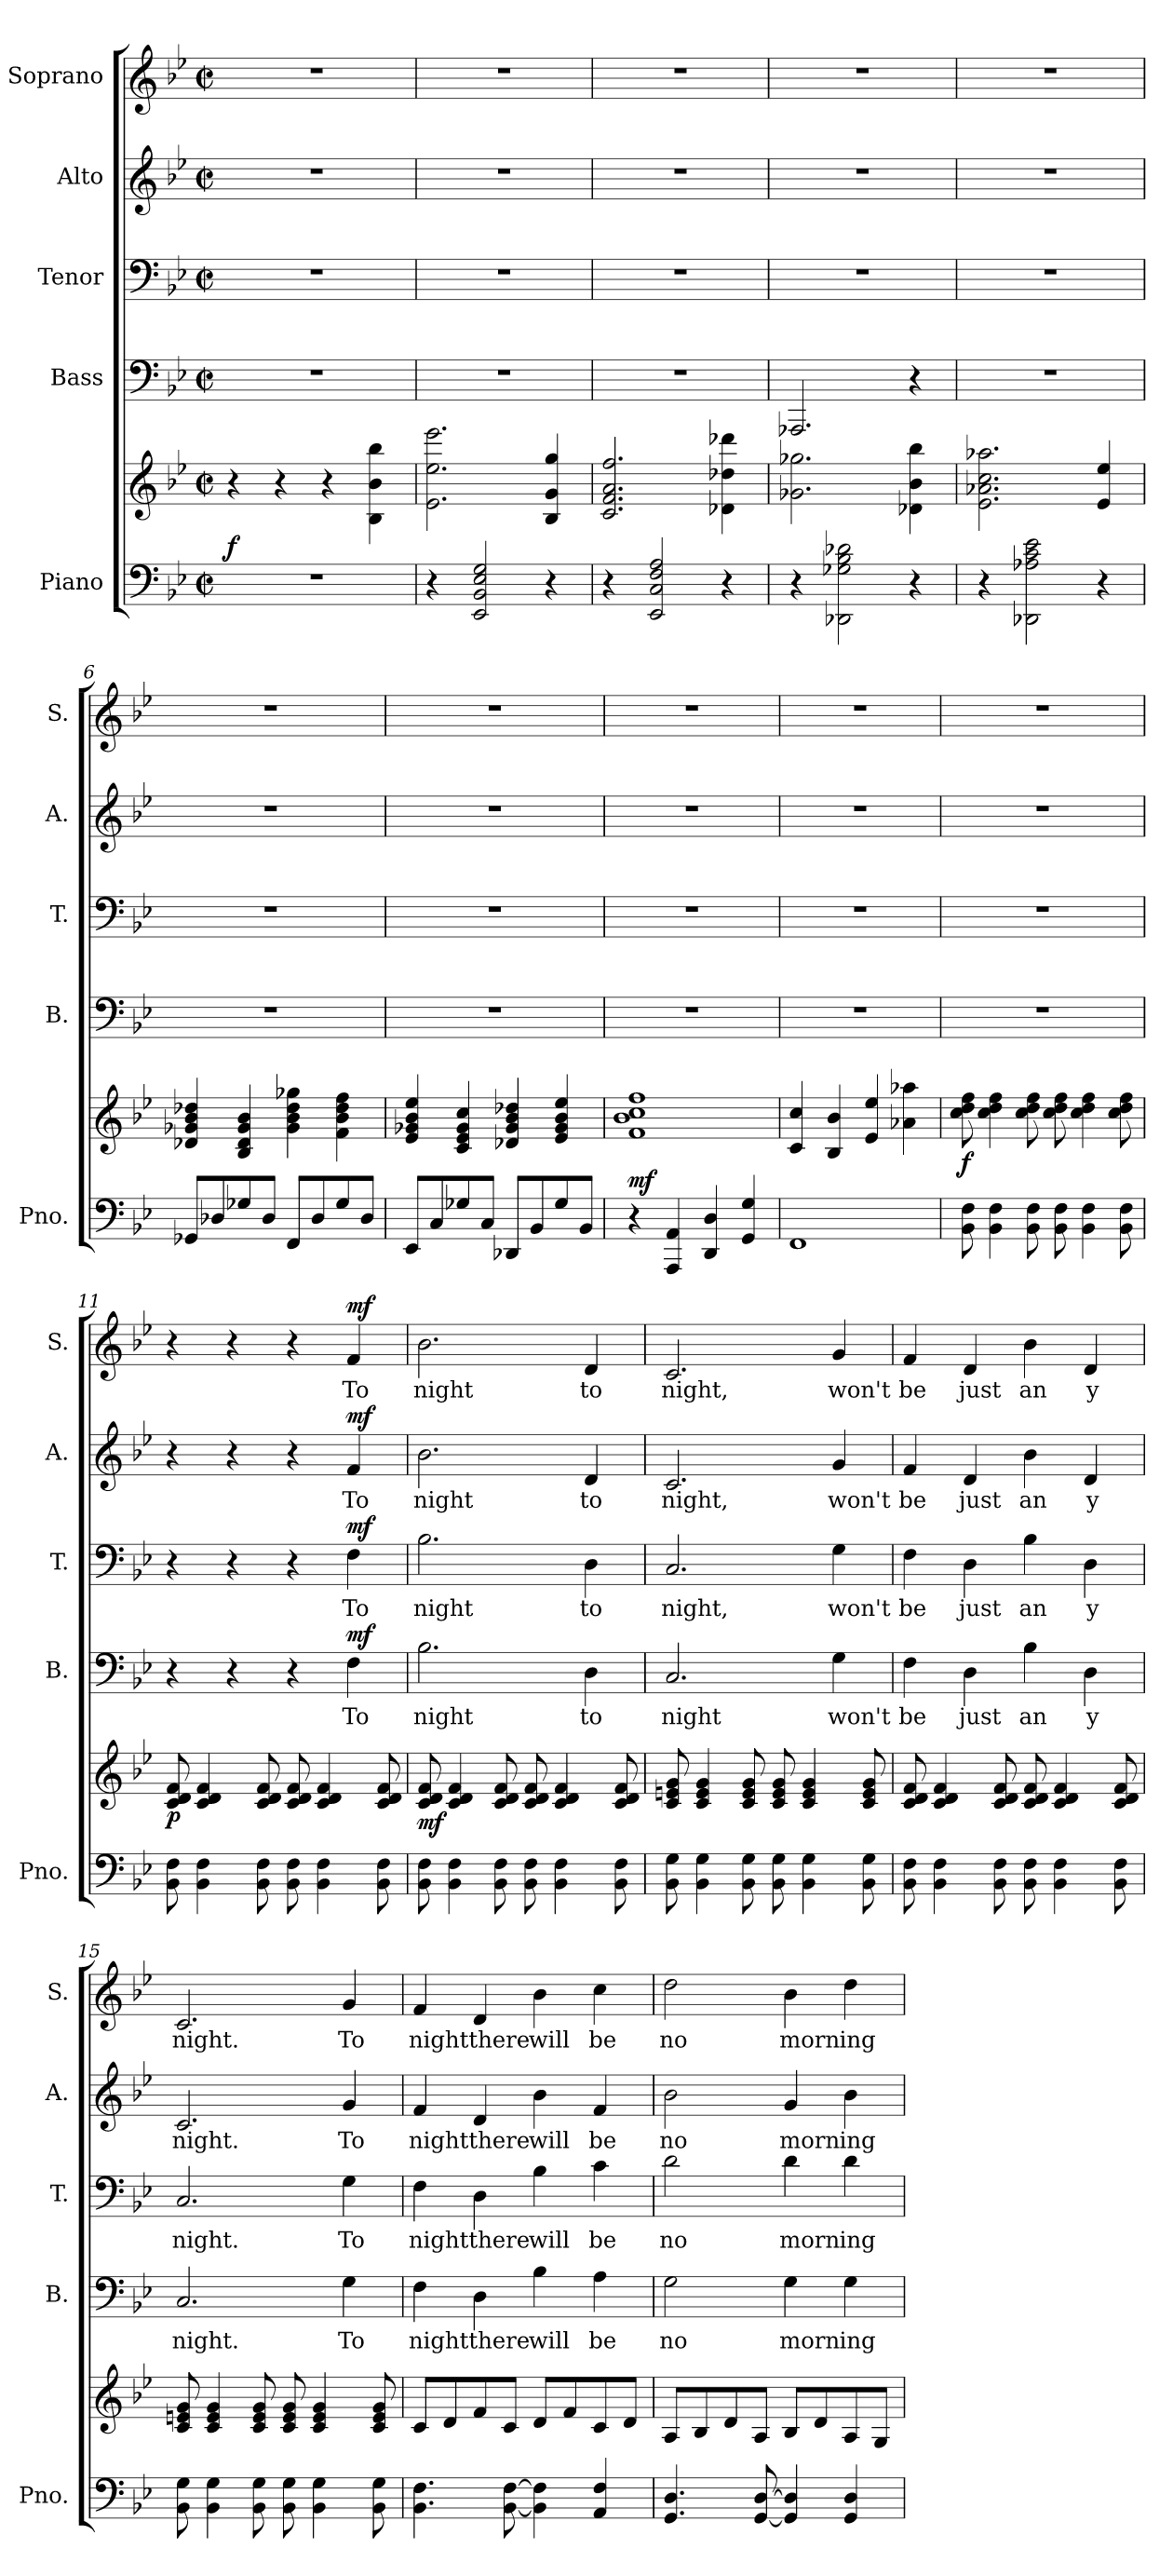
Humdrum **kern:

**kern	**kern	**dynam	**kern	**text	**dynam	**kern	**text	**dynam	**kern	**text	**dynam	**kern	**text	**dynam
*part5	*part5	*part5	*part4	*part4	*part4	*part3	*part3	*part3	*part2	*part2	*part2	*part1	*part1	*part1
*staff6	*staff5	*staff5/6	*staff4	*staff4	*staff4	*staff3	*staff3	*staff3	*staff2	*staff2	*staff2	*staff1	*staff1	*staff1
*I"Piano	*	*	*I"Bass	*	*	*I"Tenor	*	*	*I"Alto	*	*	*I"Soprano	*	*
*I'Pno.	*	*	*I'B.	*	*	*I'T.	*	*	*I'A.	*	*	*I'S.	*	*
*clefF4	*clefG2	*	*clefF4	*	*	*clefF4	*	*	*clefG2	*	*	*clefG2	*	*
*k[b-e-]	*k[b-e-]	*	*k[b-e-]	*	*	*k[b-e-]	*	*	*k[b-e-]	*	*	*k[b-e-]	*	*
*M2/2	*M2/2	*	*M2/2	*	*	*M2/2	*	*	*M2/2	*	*	*M2/2	*	*
*met(c|)	*met(c|)	*	*met(c|)	*	*	*met(c|)	*	*	*met(c|)	*	*	*met(c|)	*	*
*MM144	*MM144	*	*MM144	*	*	*MM144	*	*	*MM144	*	*	*MM144	*	*
=1	=1	=1	=1	=1	=1	=1	=1	=1	=1	=1	=1	=1	=1	=1
!	!	!LO:DY:a=2	!	!	!	!	!	!	!	!	!	!	!	!
1r	4r	f	1r	.	.	1r	.	.	1r	.	.	1r	.	.
.	4r	.	.	.	.	.	.	.	.	.	.	.	.	.
.	4r	.	.	.	.	.	.	.	.	.	.	.	.	.
.	4B-\ 4b-\ 4bb-\	.	.	.	.	.	.	.	.	.	.	.	.	.
=2	=2	=2	=2	=2	=2	=2	=2	=2	=2	=2	=2	=2	=2	=2
4r	2.e-\ 2.ee-\ 2.eee-\	.	1r	.	.	1r	.	.	1r	.	.	1r	.	.
2EE-/ 2BB-/ 2E-/ 2G/	.	.	.	.	.	.	.	.	.	.	.	.	.	.
4r	4B-/ 4g/ 4gg/	.	.	.	.	.	.	.	.	.	.	.	.	.
=3	=3	=3	=3	=3	=3	=3	=3	=3	=3	=3	=3	=3	=3	=3
4r	2.c/ 2.f/ 2.a/ 2.ff/	.	1r	.	.	1r	.	.	1r	.	.	1r	.	.
2EE-/ 2C/ 2F/ 2A/	.	.	.	.	.	.	.	.	.	.	.	.	.	.
4r	4d-X\ 4dd-X\ 4ddd-X\	.	.	.	.	.	.	.	.	.	.	.	.	.
=4	=4	=4	=4	=4	=4	=4	=4	=4	=4	=4	=4	=4	=4	=4
4r	2.g-X\ 2.gg-X\	.	2.AAA-X/	.	.	1r	.	.	1r	.	.	1r	.	.
2DD-X\ 2G-X\ 2B-\ 2d-X\	.	.	.	.	.	.	.	.	.	.	.	.	.	.
4r	4d-X\ 4b-\ 4bb-\	.	4r	.	.	.	.	.	.	.	.	.	.	.
=5	=5	=5	=5	=5	=5	=5	=5	=5	=5	=5	=5	=5	=5	=5
4r	2.e-\ 2.a-X\ 2.cc\ 2.aa-X\	.	1r	.	.	1r	.	.	1r	.	.	1r	.	.
2DD-X\ 2A-X\ 2c\ 2e-\	.	.	.	.	.	.	.	.	.	.	.	.	.	.
4r	4e-/ 4ee-/	.	.	.	.	.	.	.	.	.	.	.	.	.
=6	=6	=6	=6	=6	=6	=6	=6	=6	=6	=6	=6	=6	=6	=6
8GG-X/L	4d-X/ 4g-X/ 4b-/ 4dd-X/	.	1r	.	.	1r	.	.	1r	.	.	1r	.	.
8D-X/	.	.	.	.	.	.	.	.	.	.	.	.	.	.
8G-X/	4B-/ 4d-/ 4g-/ 4b-/	.	.	.	.	.	.	.	.	.	.	.	.	.
8D-/J	.	.	.	.	.	.	.	.	.	.	.	.	.	.
8FF/L	4g-\ 4b-\ 4dd-\ 4gg-X\	.	.	.	.	.	.	.	.	.	.	.	.	.
8D-/	.	.	.	.	.	.	.	.	.	.	.	.	.	.
8G-/	4f\ 4b-\ 4dd-\ 4ff\	.	.	.	.	.	.	.	.	.	.	.	.	.
8D-/J	.	.	.	.	.	.	.	.	.	.	.	.	.	.
!!LO:LB:g=z
=7	=7	=7	=7	=7	=7	=7	=7	=7	=7	=7	=7	=7	=7	=7
8EE-/L	4e-/ 4g-X/ 4b-/ 4ee-/	.	1r	.	.	1r	.	.	1r	.	.	1r	.	.
8C/	.	.	.	.	.	.	.	.	.	.	.	.	.	.
8G-X/	4c/ 4e-/ 4g-/ 4cc/	.	.	.	.	.	.	.	.	.	.	.	.	.
8C/J	.	.	.	.	.	.	.	.	.	.	.	.	.	.
8DD-X/L	4d-X/ 4g-/ 4b-/ 4dd-X/	.	.	.	.	.	.	.	.	.	.	.	.	.
8BB-/	.	.	.	.	.	.	.	.	.	.	.	.	.	.
8G-/	4e-/ 4g-/ 4b-/ 4ee-/	.	.	.	.	.	.	.	.	.	.	.	.	.
8BB-/J	.	.	.	.	.	.	.	.	.	.	.	.	.	.
=8	=8	=8	=8	=8	=8	=8	=8	=8	=8	=8	=8	=8	=8	=8
!	!	!LO:DY:a=2	!	!	!	!	!	!	!	!	!	!	!	!
4r	1f 1b- 1cc 1ff	mf	1r	.	.	1r	.	.	1r	.	.	1r	.	.
4AAA/ 4AA/	.	.	.	.	.	.	.	.	.	.	.	.	.	.
4DD/ 4D/	.	.	.	.	.	.	.	.	.	.	.	.	.	.
4GG/ 4G/	.	.	.	.	.	.	.	.	.	.	.	.	.	.
=9	=9	=9	=9	=9	=9	=9	=9	=9	=9	=9	=9	=9	=9	=9
1FF	4c/ 4cc/	.	1r	.	.	1r	.	.	1r	.	.	1r	.	.
.	4B-/ 4b-/	.	.	.	.	.	.	.	.	.	.	.	.	.
.	4e-/ 4ee-/	.	.	.	.	.	.	.	.	.	.	.	.	.
.	4a-X\ 4aa-X\	.	.	.	.	.	.	.	.	.	.	.	.	.
=10	=10	=10	=10	=10	=10	=10	=10	=10	=10	=10	=10	=10	=10	=10
!	!	!LO:DY:b	!	!	!	!	!	!	!	!	!	!	!	!
8BB-\ 8F\	8cc\ 8dd\ 8ff\	f	1r	.	.	1r	.	.	1r	.	.	1r	.	.
4BB-\ 4F\	4cc\ 4dd\ 4ff\	.	.	.	.	.	.	.	.	.	.	.	.	.
8BB-\ 8F\	8cc\ 8dd\ 8ff\	.	.	.	.	.	.	.	.	.	.	.	.	.
8BB-\ 8F\	8cc\ 8dd\ 8ff\	.	.	.	.	.	.	.	.	.	.	.	.	.
4BB-\ 4F\	4cc\ 4dd\ 4ff\	.	.	.	.	.	.	.	.	.	.	.	.	.
8BB-\ 8F\	8cc\ 8dd\ 8ff\	.	.	.	.	.	.	.	.	.	.	.	.	.
!!LO:PB:g=z
=11	=11	=11	=11	=11	=11	=11	=11	=11	=11	=11	=11	=11	=11	=11
!	!	!LO:DY:b	!	!	!	!	!	!	!	!	!	!	!	!
8BB-\ 8F\	8c/ 8d/ 8f/	p	4r	.	.	4r	.	.	4r	.	.	4r	.	.
4BB-\ 4F\	4c/ 4d/ 4f/	.	.	.	.	.	.	.	.	.	.	.	.	.
.	.	.	4r	.	.	4r	.	.	4r	.	.	4r	.	.
8BB-\ 8F\	8c/ 8d/ 8f/	.	.	.	.	.	.	.	.	.	.	.	.	.
8BB-\ 8F\	8c/ 8d/ 8f/	.	4r	.	.	4r	.	.	4r	.	.	4r	.	.
4BB-\ 4F\	4c/ 4d/ 4f/	.	.	.	.	.	.	.	.	.	.	.	.	.
!	!	!	!	!	!LO:DY:a	!	!	!LO:DY:a	!	!	!LO:DY:a	!	!	!LO:DY:a
.	.	.	4F\	To	mf	4F\	To	mf	4f/	To	mf	4f/	To	mf
8BB-\ 8F\	8c/ 8d/ 8f/	.	.	.	.	.	.	.	.	.	.	.	.	.
=12	=12	=12	=12	=12	=12	=12	=12	=12	=12	=12	=12	=12	=12	=12
!	!	!LO:DY:b	!	!	!	!	!	!	!	!	!	!	!	!
8BB-\ 8F\	8c/ 8d/ 8f/	mf	2.B-\	night	.	2.B-\	night	.	2.b-\	night	.	2.b-\	night	.
4BB-\ 4F\	4c/ 4d/ 4f/	.	.	.	.	.	.	.	.	.	.	.	.	.
8BB-\ 8F\	8c/ 8d/ 8f/	.	.	.	.	.	.	.	.	.	.	.	.	.
8BB-\ 8F\	8c/ 8d/ 8f/	.	.	.	.	.	.	.	.	.	.	.	.	.
4BB-\ 4F\	4c/ 4d/ 4f/	.	.	.	.	.	.	.	.	.	.	.	.	.
.	.	.	4D\	to	.	4D\	to	.	4d/	to	.	4d/	to	.
8BB-\ 8F\	8c/ 8d/ 8f/	.	.	.	.	.	.	.	.	.	.	.	.	.
=13	=13	=13	=13	=13	=13	=13	=13	=13	=13	=13	=13	=13	=13	=13
8BB-\ 8G\	8c/ 8en/ 8g/	.	2.C/	night	.	2.C/	night,	.	2.c/	night,	.	2.c/	night,	.
4BB-\ 4G\	4c/ 4e/ 4g/	.	.	.	.	.	.	.	.	.	.	.	.	.
8BB-\ 8G\	8c/ 8e/ 8g/	.	.	.	.	.	.	.	.	.	.	.	.	.
8BB-\ 8G\	8c/ 8e/ 8g/	.	.	.	.	.	.	.	.	.	.	.	.	.
4BB-\ 4G\	4c/ 4e/ 4g/	.	.	.	.	.	.	.	.	.	.	.	.	.
.	.	.	4G\	won't	.	4G\	won't	.	4g/	won't	.	4g/	won't	.
8BB-\ 8G\	8c/ 8e/ 8g/	.	.	.	.	.	.	.	.	.	.	.	.	.
!!LO:LB:g=z
=14	=14	=14	=14	=14	=14	=14	=14	=14	=14	=14	=14	=14	=14	=14
8BB-\ 8F\	8c/ 8d/ 8f/	.	4F\	be	.	4F\	be	.	4f/	be	.	4f/	be	.
4BB-\ 4F\	4c/ 4d/ 4f/	.	.	.	.	.	.	.	.	.	.	.	.	.
.	.	.	4D\	just	.	4D\	just	.	4d/	just	.	4d/	just	.
8BB-\ 8F\	8c/ 8d/ 8f/	.	.	.	.	.	.	.	.	.	.	.	.	.
8BB-\ 8F\	8c/ 8d/ 8f/	.	4B-\	an	.	4B-\	an	.	4b-\	an	.	4b-\	an	.
4BB-\ 4F\	4c/ 4d/ 4f/	.	.	.	.	.	.	.	.	.	.	.	.	.
.	.	.	4D\	y	.	4D\	y	.	4d/	y	.	4d/	y	.
8BB-\ 8F\	8c/ 8d/ 8f/	.	.	.	.	.	.	.	.	.	.	.	.	.
=15	=15	=15	=15	=15	=15	=15	=15	=15	=15	=15	=15	=15	=15	=15
8BB-\ 8G\	8c/ 8en/ 8g/	.	2.C/	night.	.	2.C/	night.	.	2.c/	night.	.	2.c/	night.	.
4BB-\ 4G\	4c/ 4e/ 4g/	.	.	.	.	.	.	.	.	.	.	.	.	.
8BB-\ 8G\	8c/ 8e/ 8g/	.	.	.	.	.	.	.	.	.	.	.	.	.
8BB-\ 8G\	8c/ 8e/ 8g/	.	.	.	.	.	.	.	.	.	.	.	.	.
4BB-\ 4G\	4c/ 4e/ 4g/	.	.	.	.	.	.	.	.	.	.	.	.	.
.	.	.	4G\	To	.	4G\	To	.	4g/	To	.	4g/	To	.
8BB-\ 8G\	8c/ 8e/ 8g/	.	.	.	.	.	.	.	.	.	.	.	.	.
=16	=16	=16	=16	=16	=16	=16	=16	=16	=16	=16	=16	=16	=16	=16
4.BB-\ 4.F\	8c/L	.	4F\	night	.	4F\	night	.	4f/	night	.	4f/	night	.
.	8d/	.	.	.	.	.	.	.	.	.	.	.	.	.
.	8f/	.	4D\	there	.	4D\	there	.	4d/	there	.	4d/	there	.
[8BB-\ [8F\	8c/J	.	.	.	.	.	.	.	.	.	.	.	.	.
4BB-\] 4F\]	8d/L	.	4B-\	will	.	4B-\	will	.	4b-\	will	.	4b-\	will	.
.	8f/	.	.	.	.	.	.	.	.	.	.	.	.	.
4AA/ 4F/	8c/	.	4A\	be	.	4c\	be	.	4f/	be	.	4cc\	be	.
.	8d/J	.	.	.	.	.	.	.	.	.	.	.	.	.
!!LO:PB:g=z
=17	=17	=17	=17	=17	=17	=17	=17	=17	=17	=17	=17	=17	=17	=17
4.GG/ 4.D/	8A/L	.	2G\	no	.	2d\	no	.	2b-\	no	.	2dd\	no	.
.	8B-/	.	.	.	.	.	.	.	.	.	.	.	.	.
.	8d/	.	.	.	.	.	.	.	.	.	.	.	.	.
[8GG/ [8D/	8A/J	.	.	.	.	.	.	.	.	.	.	.	.	.
4GG/] 4D/]	8B-/L	.	4G\	morn	.	4d\	morn	.	4g/	morn	.	4b-\	morn	.
.	8d/	.	.	.	.	.	.	.	.	.	.	.	.	.
4GG/ 4D/	8A/	.	4G\	ing	.	4d\	ing	.	4b-\	ing	.	4dd\	ing	.
.	8G/J	.	.	.	.	.	.	.	.	.	.	.	.	.
=	=	=	=	=	=	=	=	=	=	=	=	=	=	=
*-	*-	*-	*-	*-	*-	*-	*-	*-	*-	*-	*-	*-	*-	*-
